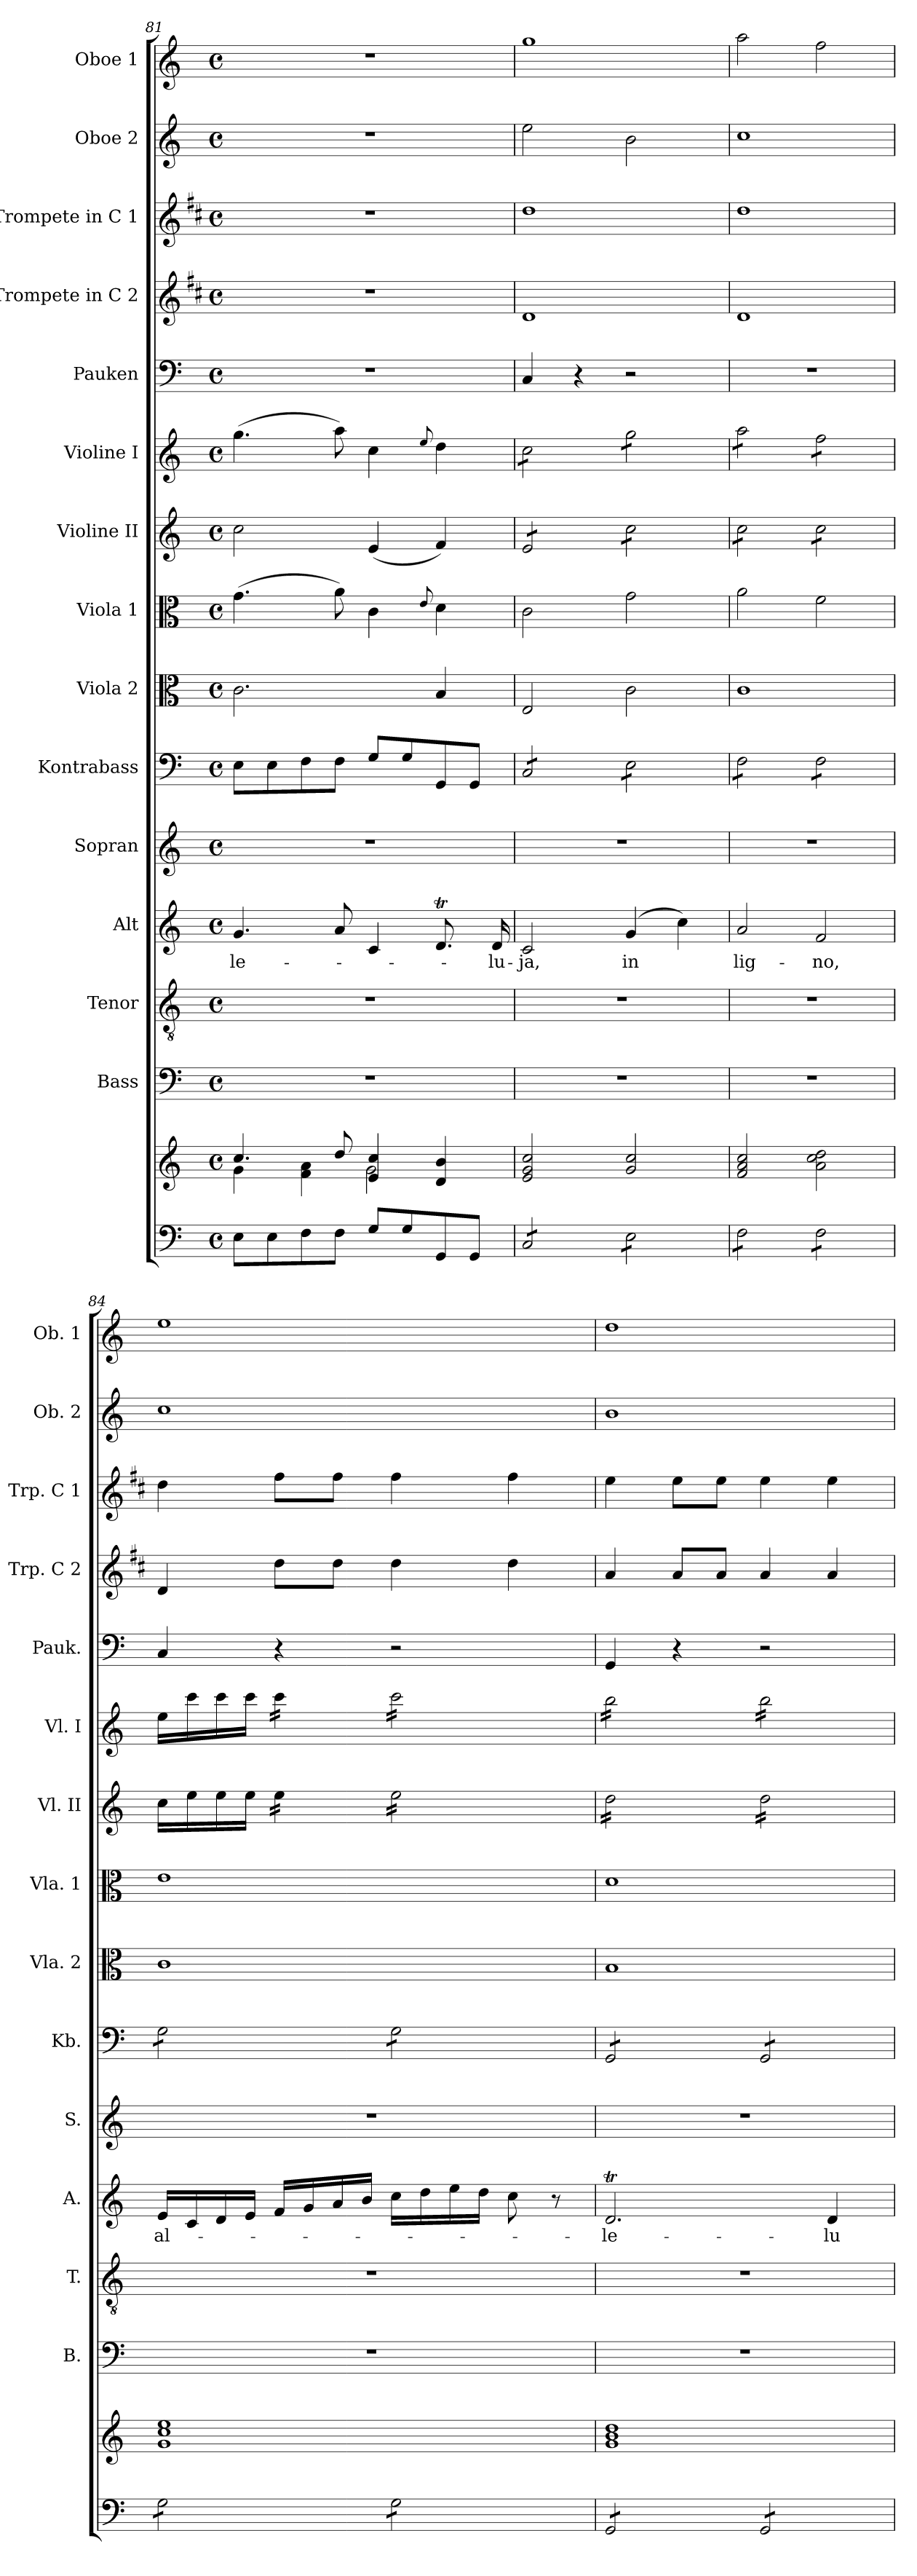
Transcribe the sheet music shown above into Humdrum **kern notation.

**kern	**kern	**kern	**kern	**kern	**text	**kern	**kern	**kern	**kern	**kern	**kern	**kern	**kern	**kern	**kern	**kern
*part15	*part15	*part14	*part13	*part12	*part12	*part11	*part10	*part9	*part8	*part7	*part6	*part5	*part4	*part3	*part2	*part1
*staff16	*staff15	*staff14	*staff13	*staff12	*staff12	*staff11	*staff10	*staff9	*staff8	*staff7	*staff6	*staff5	*staff4	*staff3	*staff2	*staff1
*	*	*I"Bass	*I"Tenor	*I"Alt	*	*I"Sopran	*I"Kontrabass	*I"Viola 2	*I"Viola 1	*I"Violine II	*I"Violine I	*I"Pauken	*I"Trompete in C 2	*I"Trompete in C 1	*I"Oboe 2	*I"Oboe 1
*	*	*I'B.	*I'T.	*I'A.	*	*I'S.	*I'Kb.	*I'Vla. 2	*I'Vla. 1	*I'Vl. II	*I'Vl. I	*I'Pauk.	*I'Trp. C 2	*I'Trp. C 1	*I'Ob. 2	*I'Ob. 1
!!LO:PB:g=z
*clefF4	*clefG2	*clefF4	*clefGv2	*clefG2	*	*clefG2	*clefF4	*clefC3	*clefC3	*clefG2	*clefG2	*clefF4	*clefG2	*clefG2	*clefG2	*clefG2
*	*	*	*	*	*	*	*ITrd7c12	*	*	*	*	*	*ITrd1c2	*ITrd1c2	*	*
*k[]	*k[]	*k[]	*k[]	*k[]	*	*k[]	*k[]	*k[]	*k[]	*k[]	*k[]	*k[]	*k[]	*k[]	*k[]	*k[]
*C:	*C:	*C:	*C:	*C:	*	*C:	*C:	*C:	*C:	*C:	*C:	*C:	*C:	*C:	*C:	*C:
*M4/4	*M4/4	*M4/4	*M4/4	*M4/4	*	*M4/4	*M4/4	*M4/4	*M4/4	*M4/4	*M4/4	*M4/4	*M4/4	*M4/4	*M4/4	*M4/4
*met(c)	*met(c)	*met(c)	*met(c)	*met(c)	*	*met(c)	*met(c)	*met(c)	*met(c)	*met(c)	*met(c)	*met(c)	*met(c)	*met(c)	*met(c)	*met(c)
=81	=81	=81	=81	=81	=81	=81	=81	=81	=81	=81	=81	=81	=81	=81	=81	=81
*	*^	*	*	*	*	*	*	*	*	*	*	*	*	*	*	*
!	!	!	!	!	!	!LO:LY:b	!	!	!	!	!	!	!	!	!	!	!
8E\L	4.cc/	4g\	1r	1r	4.g/	-le-	1r	8EE\L	2.c\	(>4.g\	2cc\	(>4.gg\	1r	1r	1r	1r	1r
8E\	.	.	.	.	.	.	.	8EE\	.	.	.	.	.	.	.	.	.
8F\	.	4f\ 4a\	.	.	.	.	.	8FF\	.	.	.	.	.	.	.	.	.
8F\J	8dd/	.	.	.	8a/	.	.	8FF\J	.	8a\)	.	8aa\)	.	.	.	.	.
8G/L	4e/ 4cc/	2g\	.	.	4c/	.	.	8GG/L	.	4c\	(<4e/	4cc\	.	.	.	.	.
8G/	.	.	.	.	.	.	.	8GG/	.	.	.	.	.	.	.	.	.
.	.	.	.	.	.	.	.	.	.	8qqe/	.	8qqee/	.	.	.	.	.
8GG/	4d/ 4b/	.	.	.	8.dT/	.	.	8GGG/	4B/	4d\	4f/)	4dd\	.	.	.	.	.
8GG/J	.	.	.	.	.	.	.	8GGG/J	.	.	.	.	.	.	.	.	.
!	!	!	!	!	!	!LO:LY:b	!	!	!	!	!	!	!	!	!	!	!
.	.	.	.	.	16d/	-lu-	.	.	.	.	.	.	.	.	.	.	.
*	*v	*v	*	*	*	*	*	*	*	*	*	*	*	*	*	*	*
=82	=82	=82	=82	=82	=82	=82	=82	=82	=82	=82	=82	=82	=82	=82	=82	=82
!	!	!	!	!	!LO:LY:b	!	!	!	!	!	!	!	!	!	!	!
*tremolo	*	*	*	*	*	*	*	*	*	*	*	*	*	*	*	*
*	*	*	*	*	*	*	*tremolo	*	*	*	*	*	*	*	*	*
*	*	*	*	*	*	*	*	*	*	*tremolo	*	*	*	*	*	*
*	*	*	*	*	*	*	*	*	*	*	*tremolo	*	*	*	*	*
8C/L	2e/ 2g/ 2cc/	1r	1r	2c/	-ja,	1r	8CC/L	2E/	2c\	8e/L	8cc\L	4C/	1c	1cc	2ee\	1gg
8C/	.	.	.	.	.	.	8CC/	.	.	8e/	8cc\	.	.	.	.	.
8C/	.	.	.	.	.	.	8CC/	.	.	8e/	8cc\	4r	.	.	.	.
8C/J	.	.	.	.	.	.	8CC/J	.	.	8e/J	8cc\J	.	.	.	.	.
!	!	!	!	!	!LO:LY:b	!	!	!	!	!	!	!	!	!	!	!
8E\L	2g/ 2cc/	.	.	(4g/	in	.	8EE\L	2c\	2g\	8cc\L	8gg\L	2r	.	.	2b\	.
8E\	.	.	.	.	.	.	8EE\	.	.	8cc\	8gg\	.	.	.	.	.
8E\	.	.	.	4cc\)	.	.	8EE\	.	.	8cc\	8gg\	.	.	.	.	.
8E\J	.	.	.	.	.	.	8EE\J	.	.	8cc\J	8gg\J	.	.	.	.	.
=83	=83	=83	=83	=83	=83	=83	=83	=83	=83	=83	=83	=83	=83	=83	=83	=83
!	!	!	!	!	!LO:LY:b	!	!	!	!	!	!	!	!	!	!	!
8F\L	2f/ 2a/ 2cc/	1r	1r	2a/	lig-	1r	8FF\L	1c	2a\	8cc\L	8aa\L	1r	1c	1cc	1cc	2aa\
8F\	.	.	.	.	.	.	8FF\	.	.	8cc\	8aa\	.	.	.	.	.
8F\	.	.	.	.	.	.	8FF\	.	.	8cc\	8aa\	.	.	.	.	.
8F\J	.	.	.	.	.	.	8FF\J	.	.	8cc\J	8aa\J	.	.	.	.	.
!	!	!	!	!	!LO:LY:b	!	!	!	!	!	!	!	!	!	!	!
8F\L	2a\ 2cc\ 2dd\	.	.	2f/	-no,	.	8FF\L	.	2f\	8cc\L	8ff\L	.	.	.	.	2ff\
8F\	.	.	.	.	.	.	8FF\	.	.	8cc\	8ff\	.	.	.	.	.
8F\	.	.	.	.	.	.	8FF\	.	.	8cc\	8ff\	.	.	.	.	.
8F\J	.	.	.	.	.	.	8FF\J	.	.	8cc\J	8ff\J	.	.	.	.	.
*	*	*	*	*	*	*	*	*	*	*	*Xtremolo	*	*	*	*	*
*	*	*	*	*	*	*	*	*	*	*Xtremolo	*	*	*	*	*	*
=84	=84	=84	=84	=84	=84	=84	=84	=84	=84	=84	=84	=84	=84	=84	=84	=84
!	!	!	!	!	!LO:LY:b	!	!	!	!	!	!	!	!	!	!	!
8G\L	1g 1cc 1ee	1r	1r	16e/LL	al-	1r	8GG\L	1c	1e	16cc\LL	16ee\LL	4C/	4c/	4cc\	1cc	1ee
.	.	.	.	16c/	.	.	.	.	.	16ee\	16ccc\	.	.	.	.	.
8G\	.	.	.	16d/	.	.	8GG\	.	.	16ee\	16ccc\	.	.	.	.	.
.	.	.	.	16e/JJ	.	.	.	.	.	16ee\JJ	16ccc\JJ	.	.	.	.	.
*	*	*	*	*	*	*	*	*	*	*tremolo	*	*	*	*	*	*
*	*	*	*	*	*	*	*	*	*	*	*tremolo	*	*	*	*	*
8G\	.	.	.	16f/LL	.	.	8GG\	.	.	16ee\LL	16ccc\LL	4r	8cc\L	8ee\L	.	.
.	.	.	.	16g/	.	.	.	.	.	16ee\	16ccc\	.	.	.	.	.
8G\J	.	.	.	16a/	.	.	8GG\J	.	.	16ee\	16ccc\	.	8cc\J	8ee\J	.	.
.	.	.	.	16b/JJ	.	.	.	.	.	16ee\JJ	16ccc\JJ	.	.	.	.	.
8G\L	.	.	.	16cc\LL	.	.	8GG\L	.	.	16ee\LL	16ccc\LL	2r	4cc\	4ee\	.	.
.	.	.	.	16dd\	.	.	.	.	.	16ee\	16ccc\	.	.	.	.	.
8G\	.	.	.	16ee\	.	.	8GG\	.	.	16ee\	16ccc\	.	.	.	.	.
.	.	.	.	16dd\JJ	.	.	.	.	.	16ee\	16ccc\	.	.	.	.	.
8G\	.	.	.	8cc\	.	.	8GG\	.	.	16ee\	16ccc\	.	4cc\	4ee\	.	.
.	.	.	.	.	.	.	.	.	.	16ee\	16ccc\	.	.	.	.	.
8G\J	.	.	.	8r	.	.	8GG\J	.	.	16ee\	16ccc\	.	.	.	.	.
.	.	.	.	.	.	.	.	.	.	16ee\JJ	16ccc\JJ	.	.	.	.	.
=85	=85	=85	=85	=85	=85	=85	=85	=85	=85	=85	=85	=85	=85	=85	=85	=85
!	!	!	!	!	!LO:LY:b	!	!	!	!	!	!	!	!	!	!	!
8GG/L	1g 1b 1dd	1r	1r	2.dT/	-le-	1r	8GGG/L	1B	1d	16dd\LL	16bb\LL	4GG/	4g/	4dd\	1b	1dd
.	.	.	.	.	.	.	.	.	.	16dd\	16bb\	.	.	.	.	.
8GG/	.	.	.	.	.	.	8GGG/	.	.	16dd\	16bb\	.	.	.	.	.
.	.	.	.	.	.	.	.	.	.	16dd\	16bb\	.	.	.	.	.
8GG/	.	.	.	.	.	.	8GGG/	.	.	16dd\	16bb\	4r	8g/L	8dd\L	.	.
.	.	.	.	.	.	.	.	.	.	16dd\	16bb\	.	.	.	.	.
8GG/J	.	.	.	.	.	.	8GGG/J	.	.	16dd\	16bb\	.	8g/J	8dd\J	.	.
.	.	.	.	.	.	.	.	.	.	16dd\JJ	16bb\JJ	.	.	.	.	.
8GG/L	.	.	.	.	.	.	8GGG/L	.	.	16dd\LL	16bb\LL	2r	4g/	4dd\	.	.
.	.	.	.	.	.	.	.	.	.	16dd\	16bb\	.	.	.	.	.
8GG/	.	.	.	.	.	.	8GGG/	.	.	16dd\	16bb\	.	.	.	.	.
.	.	.	.	.	.	.	.	.	.	16dd\	16bb\	.	.	.	.	.
!	!	!	!	!	!LO:LY:b	!	!	!	!	!	!	!	!	!	!	!
8GG/	.	.	.	4d/	-lu-	.	8GGG/	.	.	16dd\	16bb\	.	4g/	4dd\	.	.
.	.	.	.	.	.	.	.	.	.	16dd\	16bb\	.	.	.	.	.
8GG/J	.	.	.	.	.	.	8GGG/J	.	.	16dd\	16bb\	.	.	.	.	.
*	*	*	*	*	*	*	*Xtremolo	*	*	*	*	*	*	*	*	*
*Xtremolo	*	*	*	*	*	*	*	*	*	*	*	*	*	*	*	*
.	.	.	.	.	.	.	.	.	.	16dd\JJ	16bb\JJ	.	.	.	.	.
*	*	*	*	*	*	*	*	*	*	*	*Xtremolo	*	*	*	*	*
*	*	*	*	*	*	*	*	*	*	*Xtremolo	*	*	*	*	*	*
=	=	=	=	=	=	=	=	=	=	=	=	=	=	=	=	=
*-	*-	*-	*-	*-	*-	*-	*-	*-	*-	*-	*-	*-	*-	*-	*-	*-
